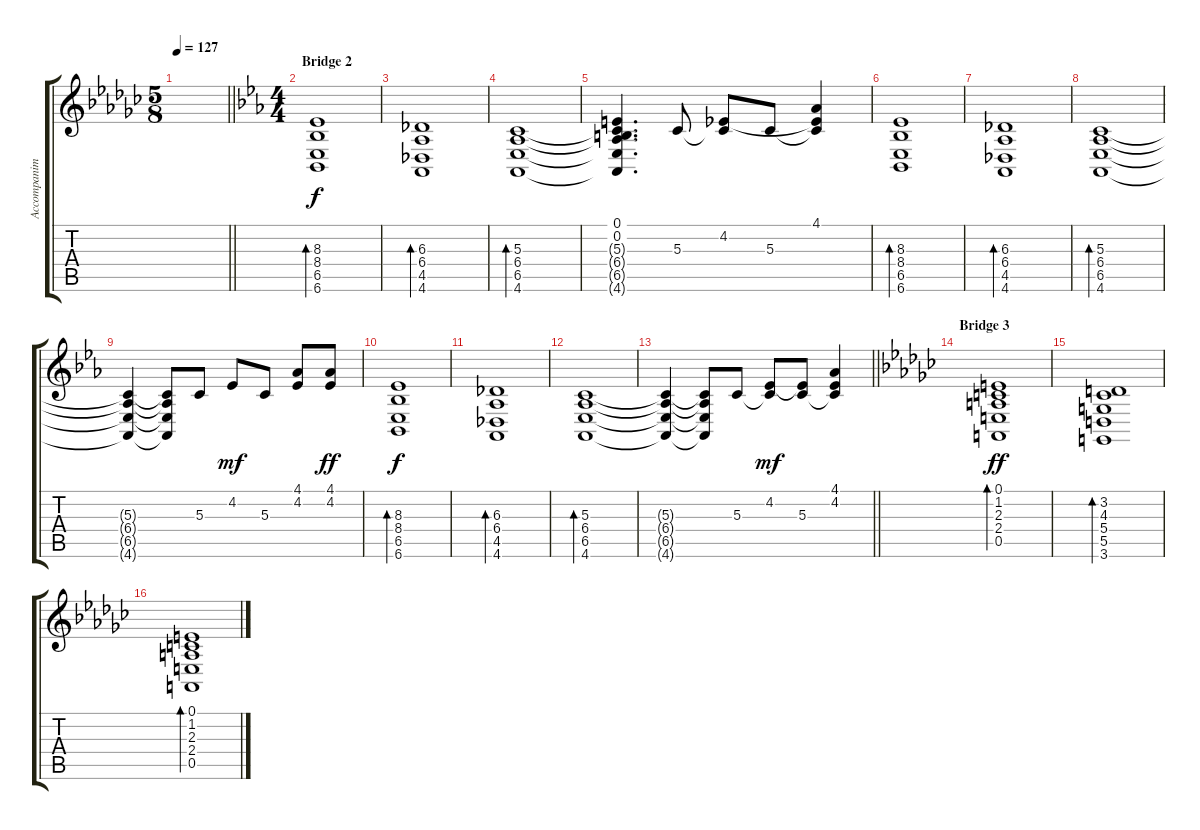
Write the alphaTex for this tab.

\track ("Accompaniment" "Accompanim") {instrument pad1newage}
\staff {score tabs}
\tuning (E4 B3 G3 D3 A2 E2) {hide}
\ts (5 8)
\tempo 127
\clef g2
\barLineRight lightlight
\ks ebminor
|
\ts (4 4)
\section ("" "Bridge 2")
\ks eb
(8.3 8.4 6.5 6.6).1{bd 120 volume 10 balance 6 instrument acousticguitarsteel} |
(6.3 6.4 4.5 4.6).1{bd 120} |
(5.3 6.4 6.5 4.6).1{bd 120} |
(0.1 0.2 5.3{t} 6.4{t} 6.5{t} 4.6{t}).4{d} 5.3.8 (4.2 5.3{t}).8 5.3.8 (4.1 4.2{t} 5.3{t}).4 |
(8.3 8.4 6.5 6.6).1{bd 120} |
(6.3 6.4 4.5 4.6).1{bd 120} |
(5.3 6.4 6.5 4.6).1{bd 120} |
(5.3{t} 6.4{t} 6.5{t} 4.6{t}).4 (5.3{t} 6.4{t} 6.5{t} 4.6{t}).8 5.3.8 4.2.8{dy mf} 5.3.8 (4.1 4.2).8 (4.1 4.2).8{dy ff} |
(8.3 8.4 6.5 6.6).1{bd 120 dy f} |
(6.3 6.4 4.5 4.6).1{bd 120} |
(5.3 6.4 6.5 4.6).1{bd 120} |
\barLineRight lightlight
(5.3{t} 6.4{t} 6.5{t} 4.6{t}).4 (5.3{t} 6.4{t} 6.5{t} 4.6{t}).8 5.3.8 (4.2 5.3{t}).8{dy mf} (4.2{t} 5.3).8 (4.1 4.2 5.3{t}).4 |
\section ("" "Bridge 3")
\ks ebminor
(0.1 1.2 2.3 2.4 0.5).1{bd 120 dy ff} |
(3.2 4.3 5.4 5.5 3.6).1{bd 120} |
(0.1 1.2 2.3 2.4 0.5).1{bd 120}
